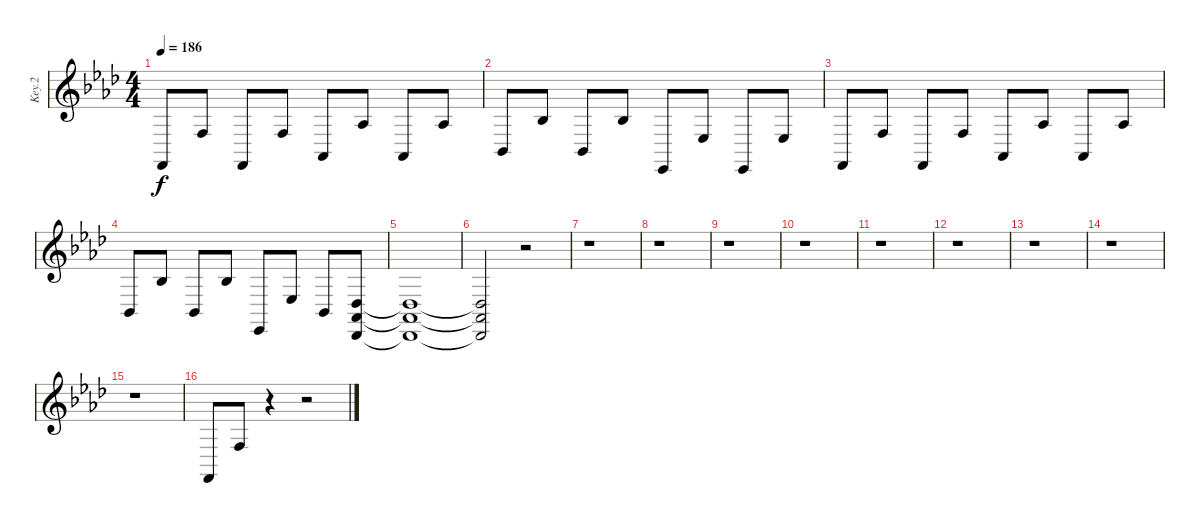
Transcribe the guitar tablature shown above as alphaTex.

\track ("Key.2" "Key.2") {instrument lead1square}
\staff {score}
\tuning (D4 A3 F3 C3 G2 C2) {hide}
\ts (4 4)
\tempo 186
\clef g2
\ks ab
5.6.8{dy f} 0.3.8 5.6.8 0.3.8 1.5.8 3.3.8 1.5.8 3.3.8 |
3.5.8 1.2.8 3.5.8 1.2.8 3.6.8 3.4.8 3.6.8 3.4.8 |
5.6.8 0.3.8 5.6.8 0.3.8 1.5.8 3.3.8 1.5.8 3.3.8 |
3.5.8 1.2.8 3.5.8 1.2.8 3.6.8 3.4.8 3.5.8 (1.4 1.5 1.6).8 |
(1.4{t} 1.5{t} 1.6{t}).1 |
(1.4{t} 1.5{t} 1.6{t}).2 r.2 |
r.1 |
r.1 |
r.1 |
r.1 |
r.1 |
r.1 |
r.1 |
r.1 |
r.1 |
5.6.8 5.4.8 r.4 r.2
